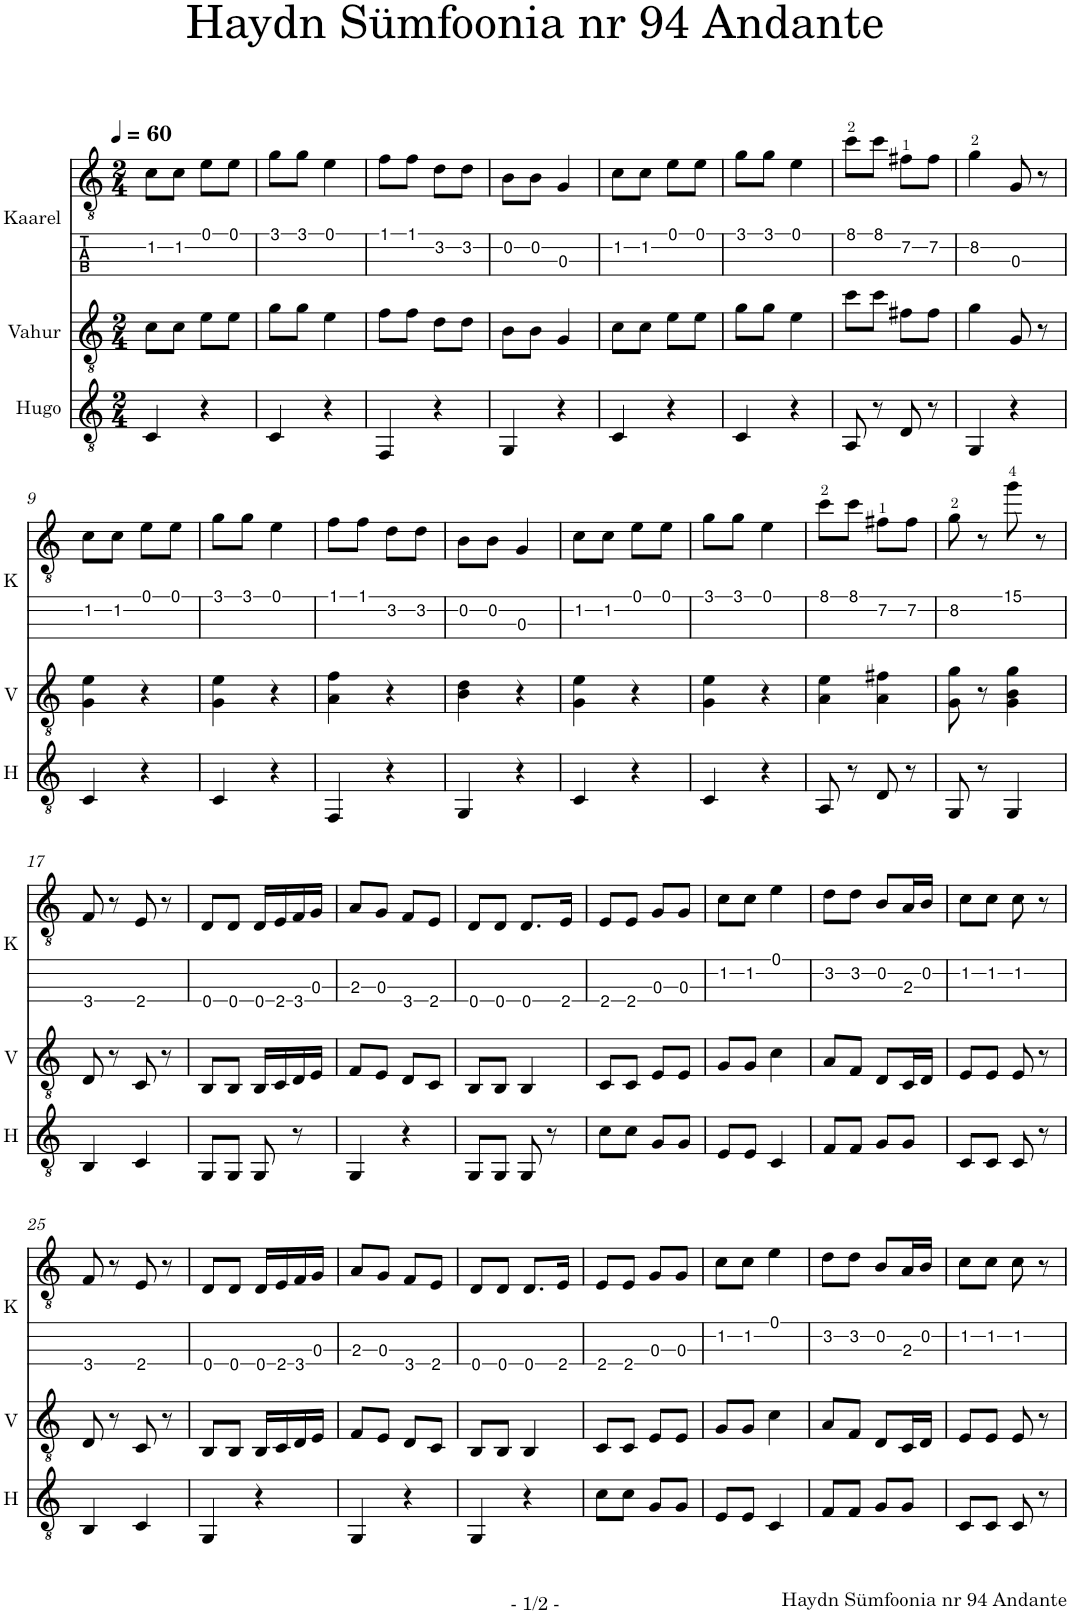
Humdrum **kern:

**kern	**kern	**kern	**kern
*part3	*part2	*part1	*part1
*staff4	*staff3	*staff2	*staff1
*I"Hugo	*I"Vahur	*I"Kaarel	*
*I'H	*I'V	*I'K	*
*	*	*stria4	*
*clefGv2	*clefGv2	*	*clefGv2
*k[]	*k[]	*k[]	*k[]
*M2/4	*M2/4	*M2/4	*M2/4
*MM60	*MM60	*MM60	*MM60
=1	=1	=1	=1
4C/	8c\L	8cL	8c\L
.	8c\J	8cJ	8c\J
4r	8e\L	8eL	8e\L
.	8e\J	8eJ	8e\J
=2	=2	=2	=2
4C/	8g\L	8gL	8g\L
.	8g\J	8gJ	8g\J
4r	4e\	4e	4e\
=3	=3	=3	=3
4FF/	8f\L	8fL	8f\L
.	8f\J	8fJ	8f\J
4r	8d\L	8dL	8d\L
.	8d\J	8dJ	8d\J
=4	=4	=4	=4
4GG/	8B\L	8BL	8B\L
.	8B\J	8BJ	8B\J
4r	4G/	4G	4G/
=5	=5	=5	=5
4C/	8c\L	8cL	8c\L
.	8c\J	8cJ	8c\J
4r	8e\L	8eL	8e\L
.	8e\J	8eJ	8e\J
=6	=6	=6	=6
4C/	8g\L	8gL	8g\L
.	8g\J	8gJ	8g\J
4r	4e\	4e	4e\
=7	=7	=7	=7
8AA/	8cc\L	8ccL	8cc\L
8r	8cc\J	8ccJ	8cc\J
8D/	8f#X\L	8f#XL	8f#X\L
8r	8f#\J	8f#J	8f#\J
=8	=8	=8	=8
4GG/	4g\	4g	4g\
4r	8G/	8G	8G/
.	8r	8r	8r
!!LO:LB:g=z
=9	=9	=9	=9
4C/	4G\ 4e\	8cL	8c\L
.	.	8cJ	8c\J
4r	4r	8eL	8e\L
.	.	8eJ	8e\J
=10	=10	=10	=10
4C/	4G\ 4e\	8gL	8g\L
.	.	8gJ	8g\J
4r	4r	4e	4e\
=11	=11	=11	=11
4FF/	4A\ 4f\	8fL	8f\L
.	.	8fJ	8f\J
4r	4r	8dL	8d\L
.	.	8dJ	8d\J
=12	=12	=12	=12
4GG/	4B\ 4d\	8BL	8B\L
.	.	8BJ	8B\J
4r	4r	4G	4G/
=13	=13	=13	=13
4C/	4G\ 4e\	8cL	8c\L
.	.	8cJ	8c\J
4r	4r	8eL	8e\L
.	.	8eJ	8e\J
=14	=14	=14	=14
4C/	4G\ 4e\	8gL	8g\L
.	.	8gJ	8g\J
4r	4r	4e	4e\
=15	=15	=15	=15
8AA/	4A\ 4e\	8ccL	8cc\L
8r	.	8ccJ	8cc\J
8D/	4A\ 4f#X\	8f#XL	8f#X\L
8r	.	8f#J	8f#\J
=16	=16	=16	=16
8GG/	8G\ 8g\	8g	8g\
8r	8r	8r	8r
4GG/	4G\ 4B\ 4g\	8gg	8gg\
.	.	8r	8r
!!LO:LB:g=z
=17	=17	=17	=17
4BB/	8D/	8F	8F/
.	8r	8r	8r
4C/	8C/	8E	8E/
.	8r	8r	8r
=18	=18	=18	=18
8GG/L	8BB/L	8DL	8D/L
8GG/J	8BB/J	8DJ	8D/J
8GG/	16BB/LL	16DLL	16D/LL
.	16C/	16EJ	16E/
8r	16D/	16FL	16F/
.	16E/JJ	16GJJ	16G/JJ
=19	=19	=19	=19
4GG/	8F/L	8AL	8A/L
.	8E/J	8GJ	8G/J
4r	8D/L	8FL	8F/L
.	8C/J	8EJ	8E/J
=20	=20	=20	=20
8GG/L	8BB/L	8DL	8D/L
8GG/J	8BB/J	8DJ	8D/J
8GG/	4BB/	8.DL	8.D/L
8r	.	.	.
.	.	16EJk	16E/Jk
=21	=21	=21	=21
8c\L	8C/L	8EL	8E/L
8c\J	8C/J	8EJ	8E/J
8G/L	8E/L	8GL	8G/L
8G/J	8E/J	8GJ	8G/J
=22	=22	=22	=22
8E/L	8G/L	8cL	8c\L
8E/J	8G/J	8cJ	8c\J
4C/	4c\	4e	4e\
=23	=23	=23	=23
8F/L	8A/L	8dL	8d\L
8F/J	8F/J	8dJ	8d\J
8G/L	8D/L	8BL	8B/L
8G/J	16C/L	16AL	16A/L
.	16D/JJ	16BJJ	16B/JJ
=24	=24	=24	=24
8C/L	8E/L	8cL	8c\L
8C/J	8E/J	8cJ	8c\J
8C/	8E/	8c	8c\
8r	8r	8r	8r
!!LO:LB:g=z
=25	=25	=25	=25
4BB/	8D/	8F	8F/
.	8r	8r	8r
4C/	8C/	8E	8E/
.	8r	8r	8r
=26	=26	=26	=26
4GG/	8BB/L	8DL	8D/L
.	8BB/J	8DJ	8D/J
4r	16BB/LL	16DLL	16D/LL
.	16C/	16EJ	16E/
.	16D/	16FL	16F/
.	16E/JJ	16GJJ	16G/JJ
=27	=27	=27	=27
4GG/	8F/L	8AL	8A/L
.	8E/J	8GJ	8G/J
4r	8D/L	8FL	8F/L
.	8C/J	8EJ	8E/J
=28	=28	=28	=28
4GG/	8BB/L	8DL	8D/L
.	8BB/J	8DJ	8D/J
4r	4BB/	8.DL	8.D/L
.	.	16EJk	16E/Jk
=29	=29	=29	=29
8c\L	8C/L	8EL	8E/L
8c\J	8C/J	8EJ	8E/J
8G/L	8E/L	8GL	8G/L
8G/J	8E/J	8GJ	8G/J
=30	=30	=30	=30
8E/L	8G/L	8cL	8c\L
8E/J	8G/J	8cJ	8c\J
4C/	4c\	4e	4e\
=31	=31	=31	=31
8F/L	8A/L	8dL	8d\L
8F/J	8F/J	8dJ	8d\J
8G/L	8D/L	8BL	8B/L
8G/J	16C/L	16AL	16A/L
.	16D/JJ	16BJJ	16B/JJ
=32	=32	=32	=32
8C/L	8E/L	8cL	8c\L
8C/J	8E/J	8cJ	8c\J
8C/	8E/	8c	8c\
8r	8r	8r	8r
=	=	=	=
*-	*-	*-	*-
